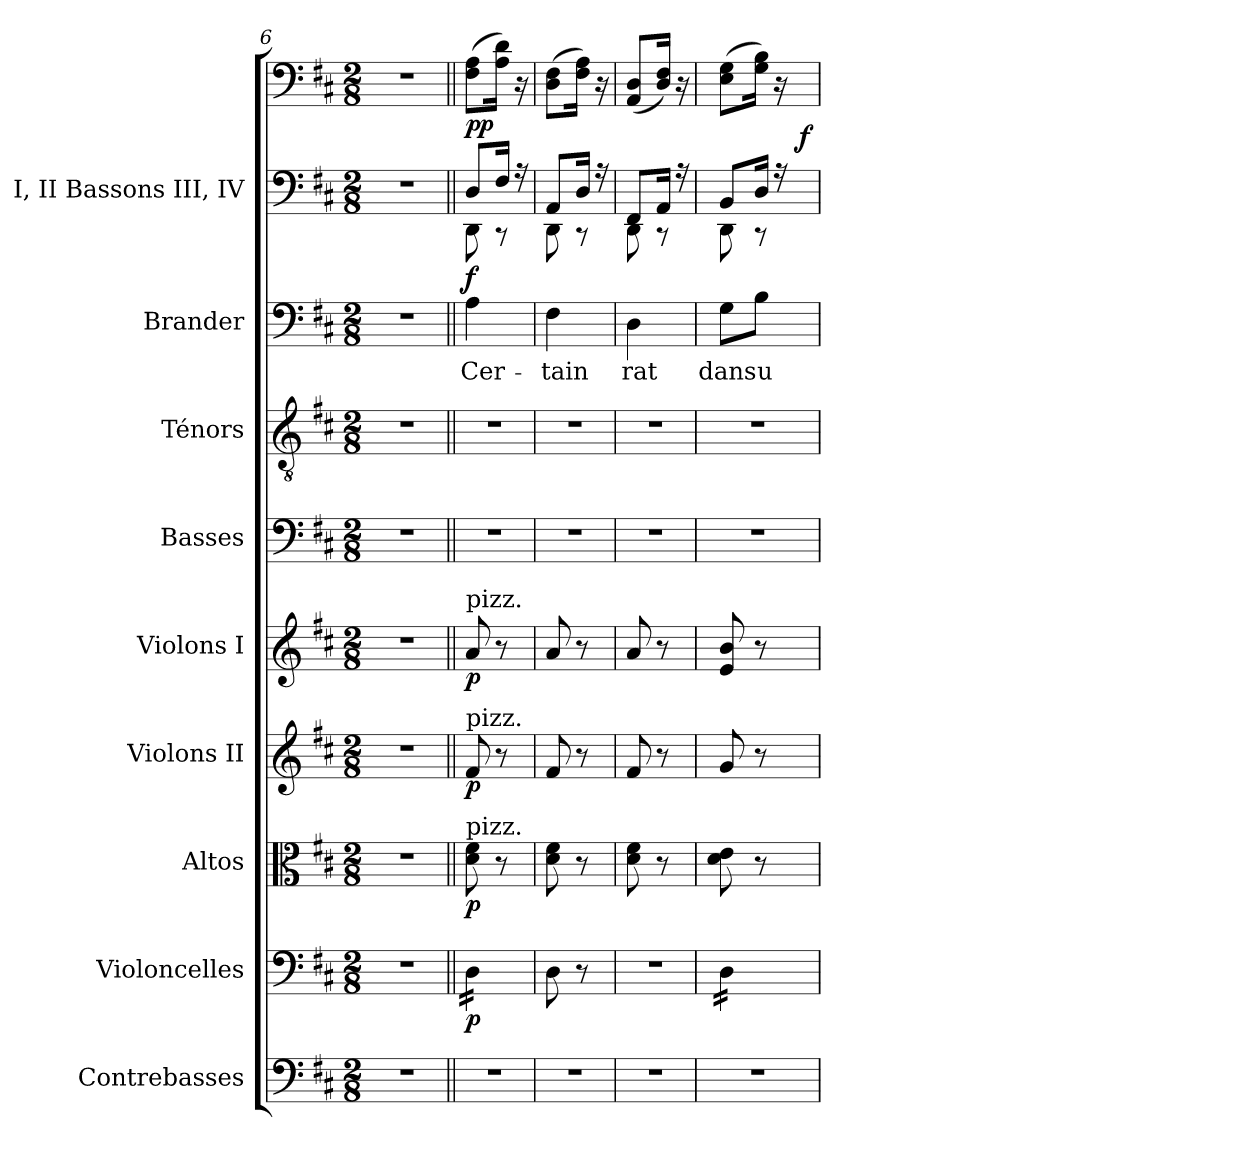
**kern	**kern	**dynam	**kern	**dynam	**kern	**dynam	**kern	**dynam	**kern	**kern	**kern	**text	**dynam	**kern	**kern	**dynam
*part9	*part8	*part8	*part7	*part7	*part6	*part6	*part5	*part5	*part4	*part3	*part2	*part2	*part2	*part1	*part1	*part1
*staff10	*staff9	*staff9	*staff8	*staff8	*staff7	*staff7	*staff6	*staff6	*staff5	*staff4	*staff3	*staff3	*staff3	*staff2	*staff1	*staff1/2
*I"Contrebasses	*I"Violoncelles	*	*I"Altos	*	*I"Violons II	*	*I"Violons I	*	*I"Basses	*I"Ténors	*I"Brander	*	*	*I"I, II   Bassons   III, IV	*	*
*clefF4	*clefF4	*	*clefC3	*	*clefG2	*	*clefG2	*	*clefF4	*clefGv2	*clefF4	*	*	*clefF4	*clefF4	*
*ITrd7c12	*	*	*	*	*	*	*	*	*	*ITrd7c12	*	*	*	*	*	*
*k[f#c#]	*k[f#c#]	*	*k[f#c#]	*	*k[f#c#]	*	*k[f#c#]	*	*k[f#c#]	*k[f#c#]	*k[f#c#]	*	*	*k[f#c#]	*k[f#c#]	*
*D:	*D:	*	*D:	*	*D:	*	*D:	*	*D:	*D:	*D:	*	*	*D:	*D:	*
*M2/8	*M2/8	*	*M2/8	*	*M2/8	*	*M2/8	*	*M2/8	*M2/8	*M2/8	*	*	*M2/8	*M2/8	*
=6	=6	=6	=6	=6	=6	=6	=6	=6	=6	=6	=6	=6	=6	=6	=6	=6
!LO:N:vis=1	!LO:N:vis=1	!	!LO:N:vis=1	!	!LO:N:vis=1	!	!LO:N:vis=1	!	!LO:N:vis=1	!LO:N:vis=1	!	!	!	!LO:N:vis=1	!LO:N:vis=1	!
4r	4r	.	4r	.	4r	.	4r	.	4r	4r	4r	.	.	4r	4r	.
=7||	=7||	=7||	=7||	=7||	=7||	=7||	=7||	=7||	=7||	=7||	=7||	=7||	=7||	=7||	=7||	=7||
!LO:N:vis=1	!	!	!	!	!	!	!	!	!LO:N:vis=1	!LO:N:vis=1	!	!	!	!	!	!
!	!	!	!	!	!	!	!LO:TX:a:t=pizz.	!	!	!	!	!	!	!	!	!
!	!	!	!	!	!LO:TX:a:t=pizz.	!	!	!	!	!	!	!	!	!	!	!
!	!	!	!LO:TX:a:t=pizz.	!	!	!	!	!	!	!	!	!	!	!	!	!
!	!	!	!	!	!	!	!	!	!	!	!	!LO:LY:b:color=#000000	!	!	!	!
*	*	*	*	*	*	*	*	*	*	*	*	*	*	*^	*	*
*	*tremolo	*	*	*	*	*	*	*	*	*	*	*	*	*	*	*	*
4r	16Di\LL	p	8di\ 8f#i	p	8f#i/	p	8ai/	p	4r	4r	4Ai\	Cer-	f	8Di/L	8DDi\	(8F#i\ 8Ai\L	p p
.	16Di\	.	.	.	.	.	.	.	.	.	.	.	.	.	.	.	.
.	16Di\	.	8r	.	8r	.	8r	.	.	.	.	.	.	16F#i/Jk	8r	16Ai\ 16di\Jk)	.
.	16Di\JJ	.	.	.	.	.	.	.	.	.	.	.	.	16r	.	16r	.
*	*Xtremolo	*	*	*	*	*	*	*	*	*	*	*	*	*	*	*	*
=8	=8	=8	=8	=8	=8	=8	=8	=8	=8	=8	=8	=8	=8	=8	=8	=8	=8
!LO:N:vis=1	!	!	!	!	!	!	!	!	!LO:N:vis=1	!LO:N:vis=1	!	!	!	!	!	!	!
!	!	!	!	!	!	!	!	!	!	!	!	!LO:LY:b:color=#000000	!	!	!	!	!
4r	8Di\	.	8di\ 8f#i	.	8f#i/	.	8ai/	.	4r	4r	4F#i\	-tain	.	8AAi/L	8DDi\	(8Di\ 8F#i\L	.
.	8r	.	8r	.	8r	.	8r	.	.	.	.	.	.	16Di/Jk	8r	16F#i\ 16Ai\Jk)	.
.	.	.	.	.	.	.	.	.	.	.	.	.	.	16r	.	16r	.
=9	=9	=9	=9	=9	=9	=9	=9	=9	=9	=9	=9	=9	=9	=9	=9	=9	=9
!LO:N:vis=1	!LO:N:vis=1	!	!	!	!	!	!	!	!LO:N:vis=1	!LO:N:vis=1	!	!	!	!	!	!	!
!	!	!	!	!	!	!	!	!	!	!	!	!LO:LY:b:color=#000000	!	!	!	!	!
4r	4r	.	8di\ 8f#i	.	8f#i/	.	8ai/	.	4r	4r	4Di\	rat	.	8FF#i/L	8DDi\	(8AAi/ 8Di/L	.
.	.	.	8r	.	8r	.	8r	.	.	.	.	.	.	16AAi/Jk	8r	16Di/ 16F#i/Jk)	.
.	.	.	.	.	.	.	.	.	.	.	.	.	.	16r	.	16r	.
*	*	*	*	*	*	*	*	*	*	*	*	*	*	*v	*v	*	*
=10	=10	=10	=10	=10	=10	=10	=10	=10	=10	=10	=10	=10	=10	=10	=10	=10
!LO:N:vis=1	!	!	!	!	!	!	!	!	!LO:N:vis=1	!LO:N:vis=1	!	!	!	!	!	!
!	!	!	!	!	!	!	!	!	!	!	!	!LO:LY:b:color=#000000	!	!	!	!
*	*	*	*	*	*	*	*	*	*	*	*	*	*	*^	*	*
*	*	*	*	*	*	*	*	*	*	*	*	*	*	*	*^	*	*
*	*tremolo	*	*	*	*	*	*	*	*	*	*	*	*	*	*	*	*	*
4r	16Di\LL	.	8di\ 8ei	.	8gi/	.	8ei/ 8bi	.	4r	4r	8Gi\L	dans	.	8BBi/L	8DDi\	8ryy	(8Ei\ 8Gi\L	.
.	16Di\	.	.	.	.	.	.	.	.	.	.	.	.	.	.	.	.	.
!	!	!	!	!	!	!	!	!	!	!	!	!LO:LY:b:color=#000000	!	!	!	!	!	!
.	16Di\	.	8r	.	8r	.	8r	.	.	.	8Bi\J	u-	.	16Di/Jk	8r	16ryy	16Gi\ 16Bi\Jk)	.
.	16Di\JJ	.	.	.	.	.	.	.	.	.	.	.	.	16r	.	32ryy	16r	.
*	*Xtremolo	*	*	*	*	*	*	*	*	*	*	*	*	*	*	*	*	*
.	.	.	.	.	.	.	.	.	.	.	.	.	.	.	.	64ryy	.	.
.	.	.	.	.	.	.	.	.	.	.	.	.	.	.	.	128...ryy	.	.
.	.	.	.	.	.	.	.	.	.	.	.	.	.	.	.	1024ryy	.	f
*	*	*	*	*	*	*	*	*	*	*	*	*	*	*v	*v	*v	*	*
=	=	=	=	=	=	=	=	=	=	=	=	=	=	=	=	=
*-	*-	*-	*-	*-	*-	*-	*-	*-	*-	*-	*-	*-	*-	*-	*-	*-
